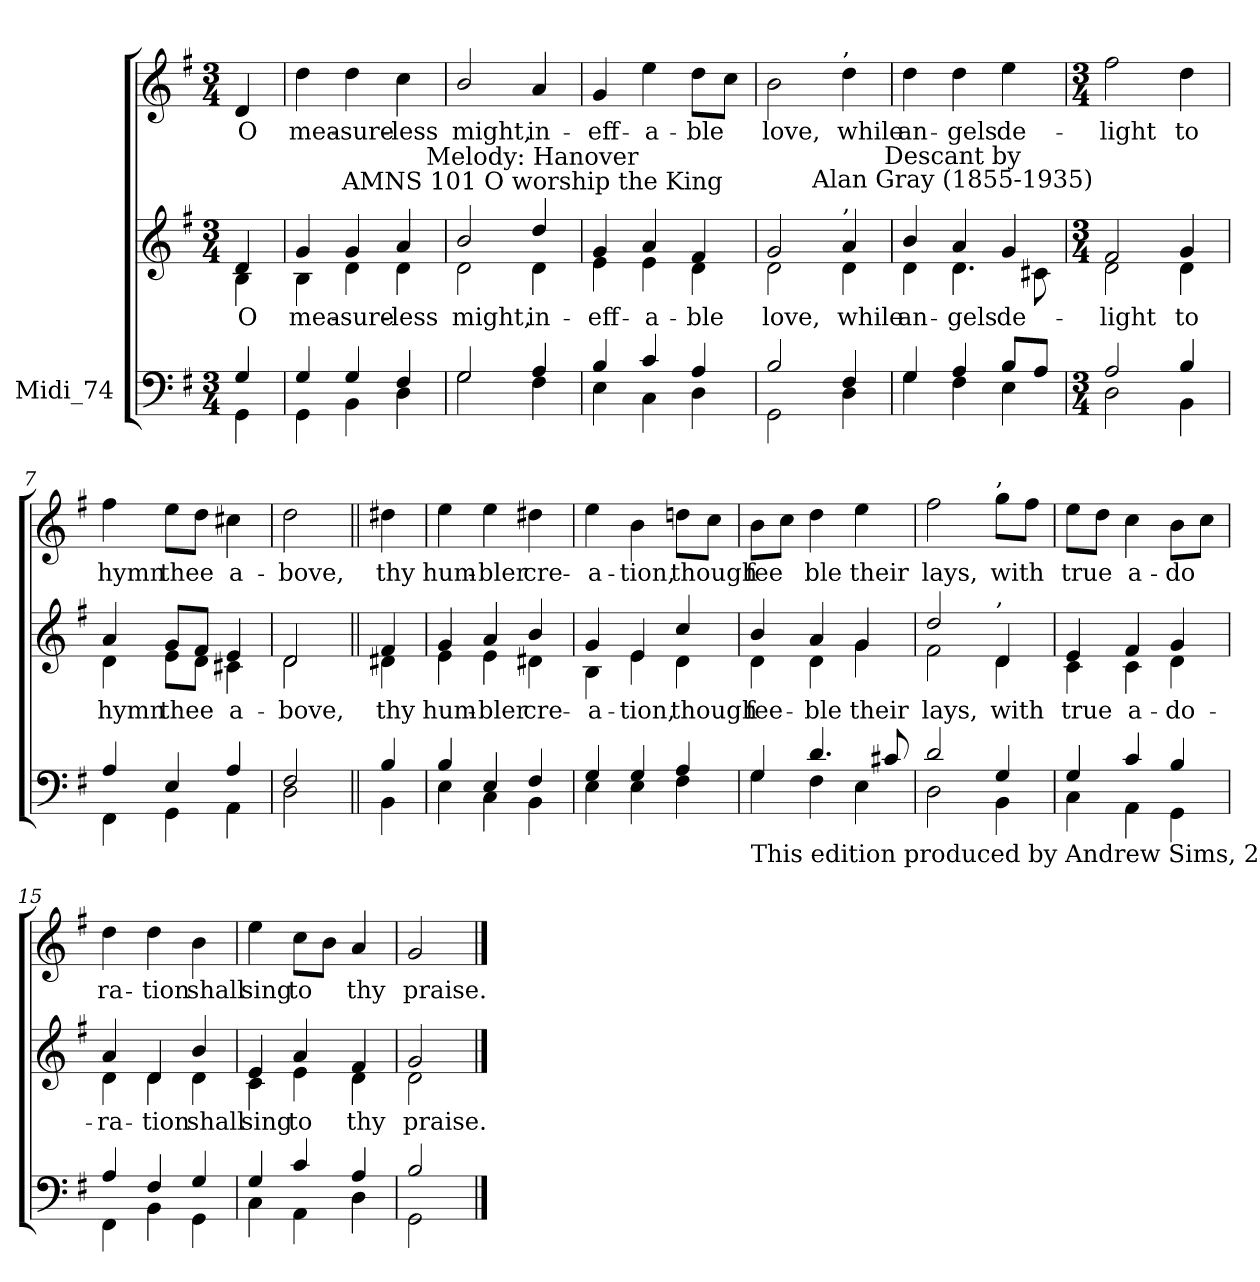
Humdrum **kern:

**kern	**kern	**text	**kern	**text
*part3	*part2	*part2	*part1	*part1
*staff3	*staff2	*staff2	*staff1	*staff1
*I"Midi_74	*	*	*	*
*clefF4	*clefG2	*	*clefG2	*
*k[f#]	*k[f#]	*	*k[f#]	*
*G:	*G:	*	*G:	*
*M3/4	*M3/4	*	*M3/4	*
=	=	=	=	=
*^	*	*	*	*
!	!	!LO:TX:a:cj:t=Robert Grant\n(1779-1838)	!	!	!
!	!	!	!LO:LY:b	!	!LO:LY:b
*	*	*^	*	*	*
4G/	4GG\	4d/	4B\	O	4d	O
=1	=1	=1	=1	=1	=1	=1
!	!	!	!	!LO:LY:b	!	!LO:LY:b
4G/	4GG\	4g/	4B\	mea-	4dd	mea-
!	!	!	!	!LO:LY:b	!	!LO:LY:b
4G/	4BB\	4g/	4d\	-sure-	4dd	-sure-
!	!	!	!	!LO:LY:b	!	!LO:LY:b
4F#/	4D\	4a/	4d\	-less	4cc	-less
=2	=2	=2	=2	=2	=2	=2
!	!	!	!	!LO:LY:b	!	!LO:LY:b
2G/	2G\	2b/	2d\	might,	2b/	might,
!	!	!LO:TX:a:cj:t=AMNS 101 O worship the King	!	!	!	!
!	!	!LO:TX:a:cj:t=Melody&colon; Hanover	!	!	!	!
!	!	!	!	!LO:LY:b	!	!LO:LY:b
4A/	4F#\	4dd/	4d\	in-	4a	in-
=3	=3	=3	=3	=3	=3	=3
!	!	!	!	!LO:LY:b	!	!LO:LY:b
4B/	4E\	4g/	4e\	-eff-	4g	-eff-
!	!	!	!	!LO:LY:b	!	!LO:LY:b
4c/	4C\	4a/	4e\	-a-	4ee	-a-
!	!	!	!	!LO:LY:b	!	!LO:LY:b
4A/	4D\	4f#/	4d\	-ble	8ddL	-ble
.	.	.	.	.	8ccJ	.
=4	=4	=4	=4	=4	=4	=4
!	!	!	!	!LO:LY:b	!	!LO:LY:b
2B/	2GG\	2g/	2d\	love,	2b	love,
!	!	!	!	!	!LO:TX:a:t=,	!
!	!	!LO:TX:a:t=,	!	!	!	!
!	!	!	!	!LO:LY:b	!	!LO:LY:b
4F#/	4D\	4a/	4d\	while	4dd	while
=5	=5	=5	=5	=5	=5	=5
!	!	!	!	!LO:LY:b	!	!LO:LY:b
4G/	4G\	4b/	4d\	an-	4dd	an-
!	!	!LO:TX:a:cj:t=Descant by\nAlan Gray (1855-1935)	!	!	!	!
!	!	!	!	!LO:LY:b	!	!LO:LY:b
4A/	4F#\	4a/	4.d\	-gels	4dd	-gels
!	!	!	!	!LO:LY:b	!	!LO:LY:b
8B/L	4E\	4g/	.	de-	4ee	de-
8A/J	.	.	8c#X\	.	.	.
!!LO:LB:g=z
=6	=6	=6	=6	=6	=6	=6
*M3/4	*	*M3/4	*	*	*M3/4	*
!	!	!	!	!LO:LY:b	!	!LO:LY:b
2A/	2D\	2f#/	2d\	-light	2ff#	-light
!	!	!	!	!LO:LY:b	!	!LO:LY:b
4B/	4BB\	4g/	4d\	to	4dd	to
=7	=7	=7	=7	=7	=7	=7
!	!	!	!	!LO:LY:b	!	!LO:LY:b
4A/	4FF#\	4a/	4d\	hymn	4ff#	hymn
!	!	!	!	!LO:LY:b	!	!LO:LY:b
4E/	4GG\	8g/L	8e\L	thee	8eeL	thee
.	.	8f#/J	8d\J	.	8ddJ	.
!	!	!	!	!LO:LY:b	!	!LO:LY:b
4A/	4AA\	4e/	4c#X\	a-	4cc#X	a-
=8	=8	=8	=8	=8	=8	=8
!	!	!	!	!LO:LY:b	!	!LO:LY:b
2F#/	2D\	2d/	2d\	-bove,	2dd	-bove,
=9||	=9||	=9||	=9||	=9||	=9||	=9||
!	!	!	!	!LO:LY:b	!	!LO:LY:b
4B/	4BB\	4f#/	4d#X\	thy	4dd#X	thy
=10	=10	=10	=10	=10	=10	=10
!	!	!	!	!LO:LY:b	!	!LO:LY:b
4B/	4E\	4g/	4e\	hum-	4ee	hum-
!	!	!	!	!LO:LY:b	!	!LO:LY:b
4E/	4C\	4a/	4e\	-bler	4ee	-bler
!	!	!	!	!LO:LY:b	!	!LO:LY:b
4F#/	4BB\	4b/	4d#X\	cre-	4dd#X	cre-
=11	=11	=11	=11	=11	=11	=11
!	!	!	!	!LO:LY:b	!	!LO:LY:b
4G/	4E\	4g/	4B\	-a-	4ee	-a-
!	!	!	!	!LO:LY:b	!	!LO:LY:b
4G/	4E\	4e/	4e\	-tion,	4b	-tion,
!	!	!	!	!LO:LY:b	!	!LO:LY:b
4A/	4F#\	4cc/	4d\	though	8ddnL	though
.	.	.	.	.	8ccJ	.
!!LO:LB:g=z
=12	=12	=12	=12	=12	=12	=12
!LO:TX:b:t=This edition produced by Andrew Sims, 2021	!	!	!	!	!	!
!	!	!	!	!LO:LY:b	!	!LO:LY:b
4G/	4G\	4b/	4d\	fee-	8bL	fee
.	.	.	.	.	8ccJ	.
!	!	!	!	!LO:LY:b	!	!LO:LY:b
4.d/	4F#\	4a/	4d\	-ble	4dd	ble
!	!	!	!	!LO:LY:b	!	!LO:LY:b
.	4E\	4g/	4g\	their	4ee	their
8c#X/	.	.	.	.	.	.
=13	=13	=13	=13	=13	=13	=13
!	!	!	!	!LO:LY:b	!	!LO:LY:b
2d/	2D\	2dd/	2f#\	lays,	2ff#	lays,
!	!	!	!	!	!LO:TX:a:t=,	!
!	!	!LO:TX:a:t=,	!	!	!	!
!	!	!	!	!LO:LY:b	!	!LO:LY:b
4G/	4BB\	4d/	4d\	with	8ggL	with
.	.	.	.	.	8ff#J	.
=14	=14	=14	=14	=14	=14	=14
!	!	!	!	!LO:LY:b	!	!LO:LY:b
4G/	4C\	4e/	4c\	true	8eeL	true
.	.	.	.	.	8ddJ	.
!	!	!	!	!LO:LY:b	!	!LO:LY:b
4c/	4AA\	4f#/	4c\	a-	4cc	a-
!	!	!	!	!LO:LY:b	!	!LO:LY:b
4B/	4GG\	4g/	4d\	-do-	8bL	-do
.	.	.	.	.	8ccJ	.
=15	=15	=15	=15	=15	=15	=15
!	!	!	!	!LO:LY:b	!	!LO:LY:b
4A/	4FF#\	4a/	4d\	-ra-	4dd	ra-
!	!	!	!	!LO:LY:b	!	!LO:LY:b
4F#/	4BB\	4d/	4d\	-tion	4dd	-tion
!	!	!	!	!LO:LY:b	!	!LO:LY:b
4G/	4GG\	4b/	4d\	shall	4b	shall
=16	=16	=16	=16	=16	=16	=16
!	!	!	!	!LO:LY:b	!	!LO:LY:b
4G/	4C\	4e/	4c\	sing	4ee	sing
!	!	!	!	!LO:LY:b	!	!LO:LY:b
4c/	4AA\	4a/	4e\	to	8ccL	to
.	.	.	.	.	8bJ	.
!	!	!	!	!LO:LY:b	!	!LO:LY:b
4A/	4D\	4f#/	4d\	thy	4a	thy
=17	=17	=17	=17	=17	=17	=17
!	!	!	!	!LO:LY:b	!	!LO:LY:b
2B/	2GG\	2g/	2d\	praise.	2g	praise.
*v	*v	*	*	*	*	*
*	*v	*v	*	*	*
==	==	==	==	==
*-	*-	*-	*-	*-
